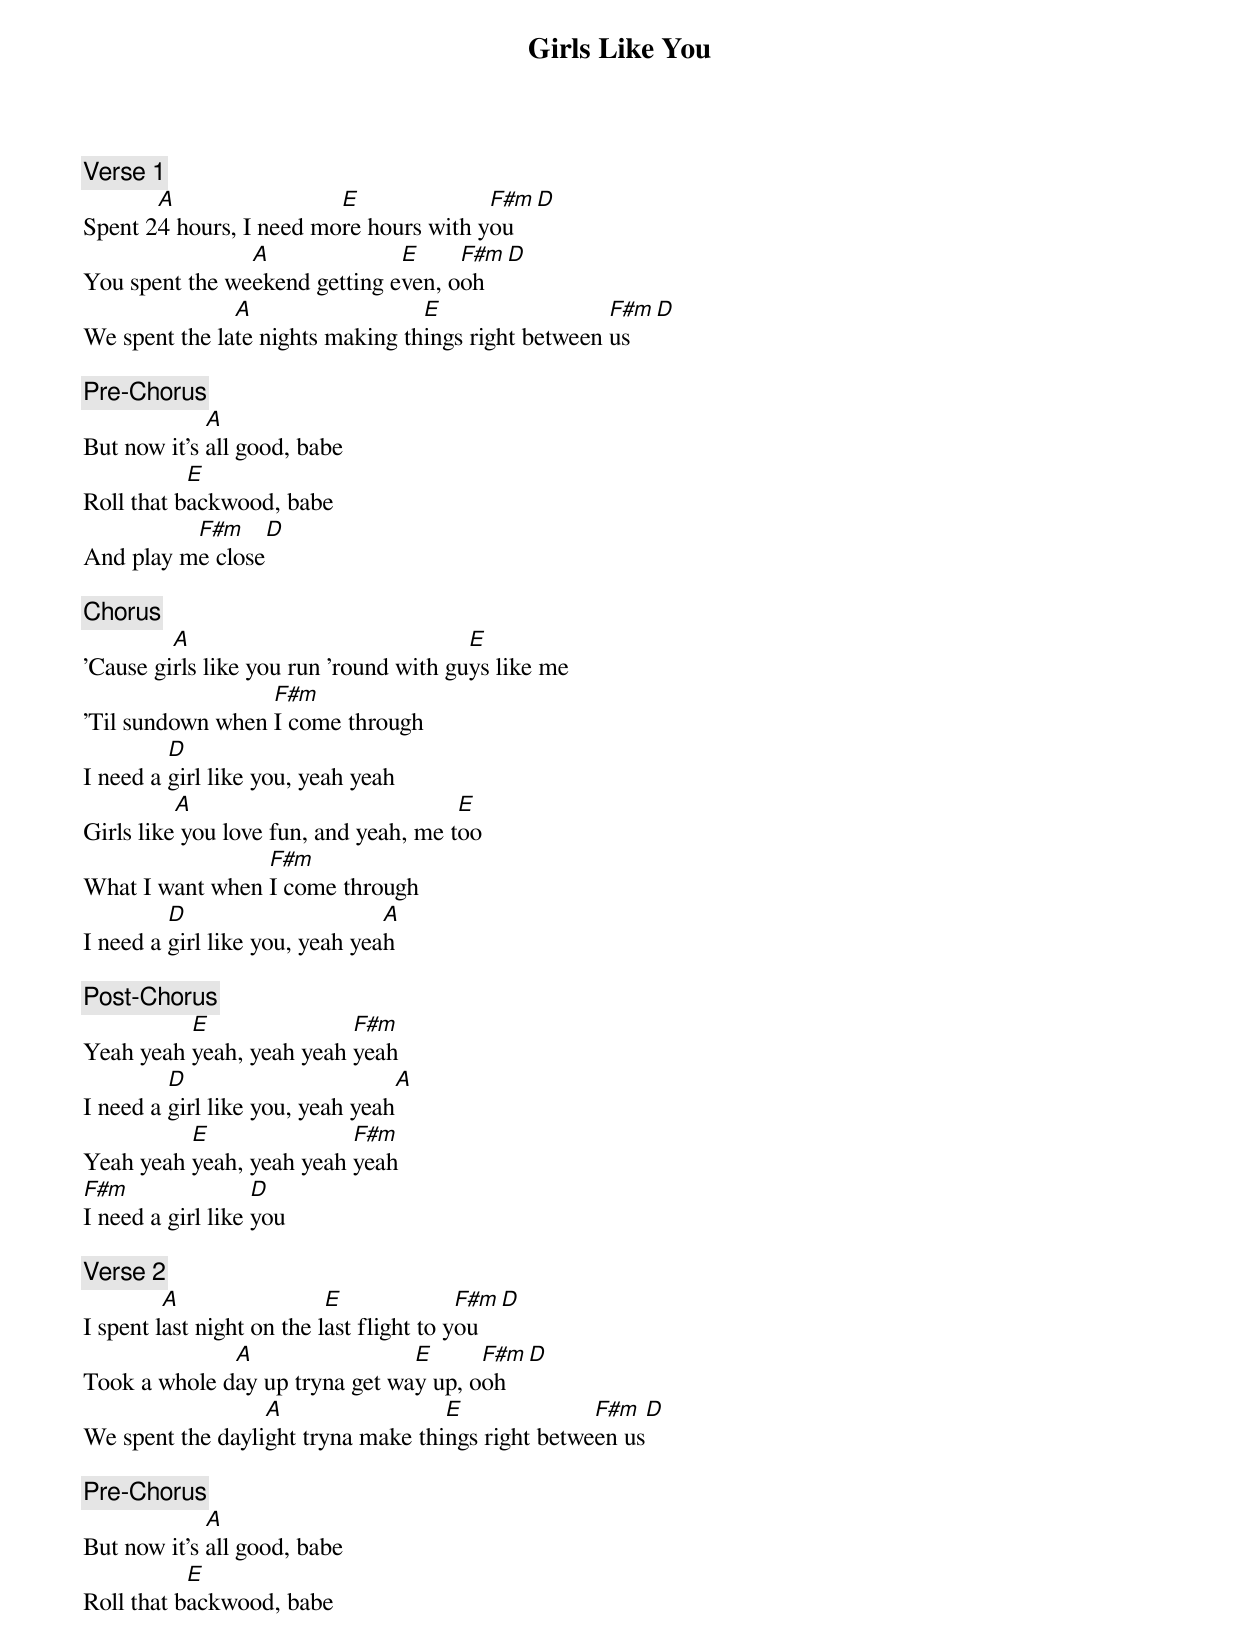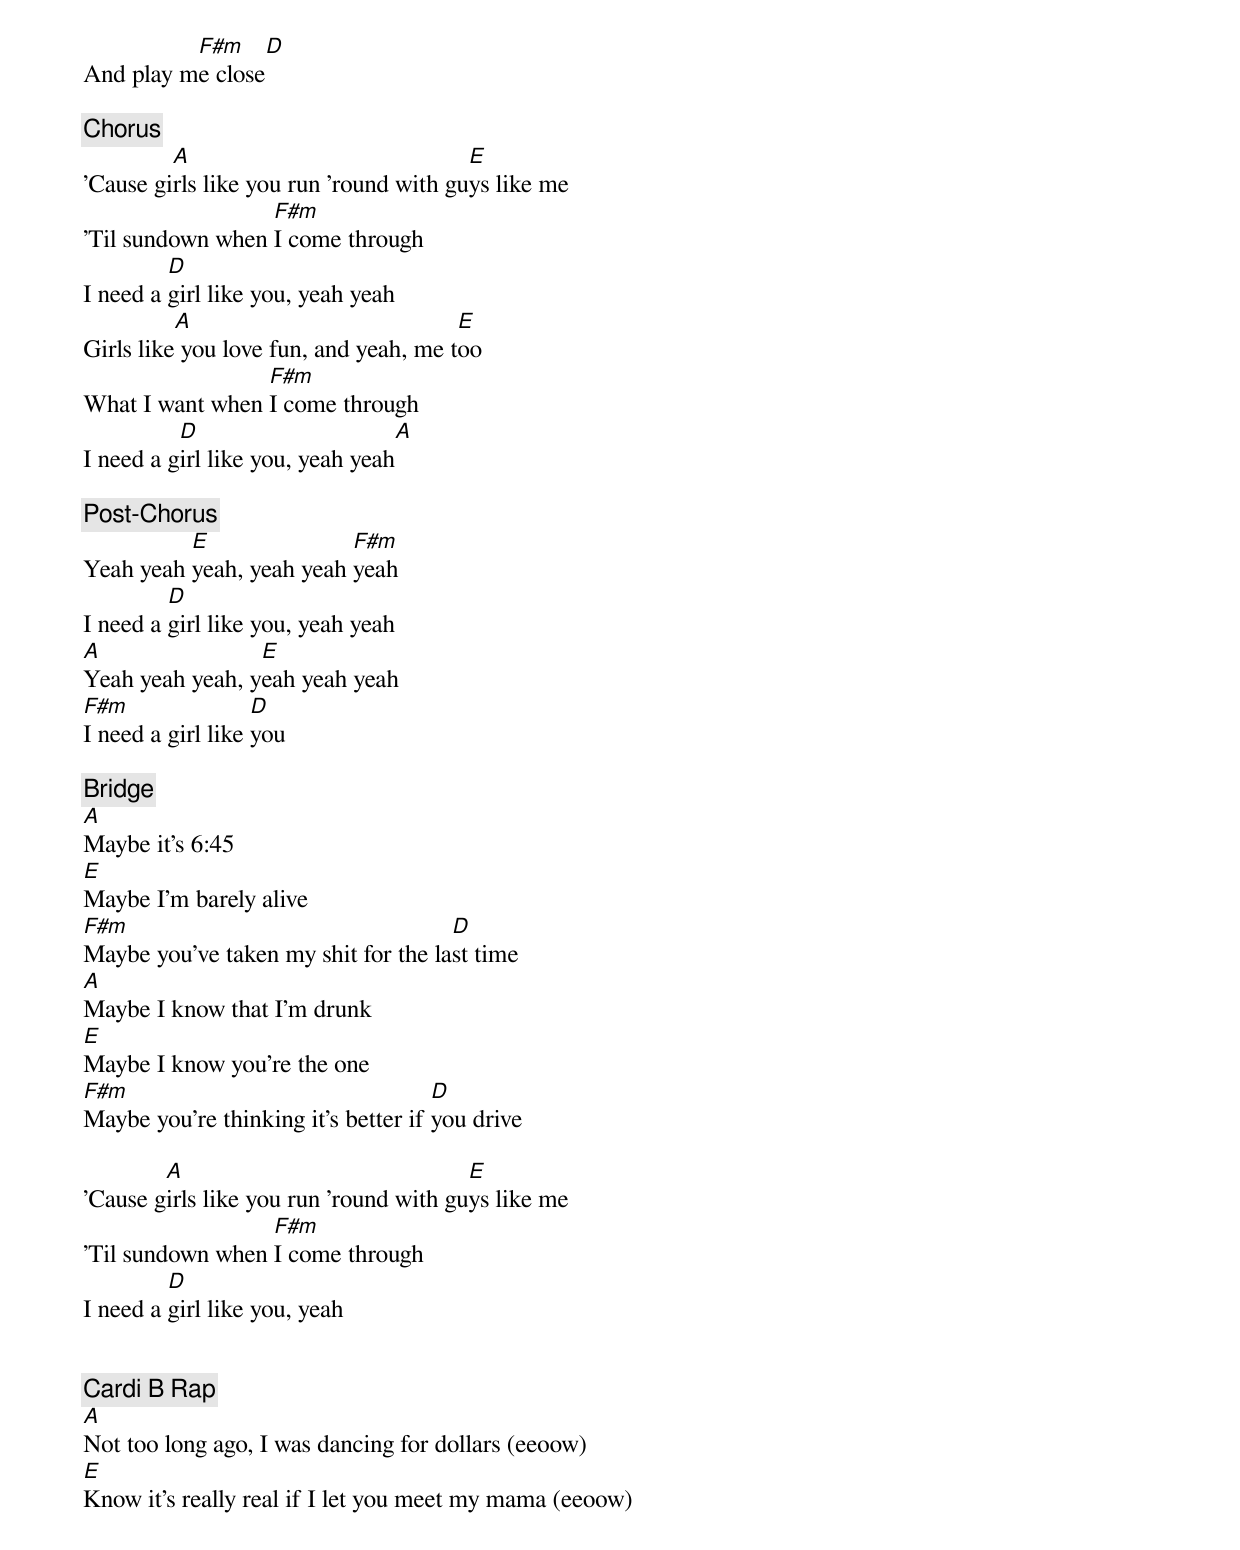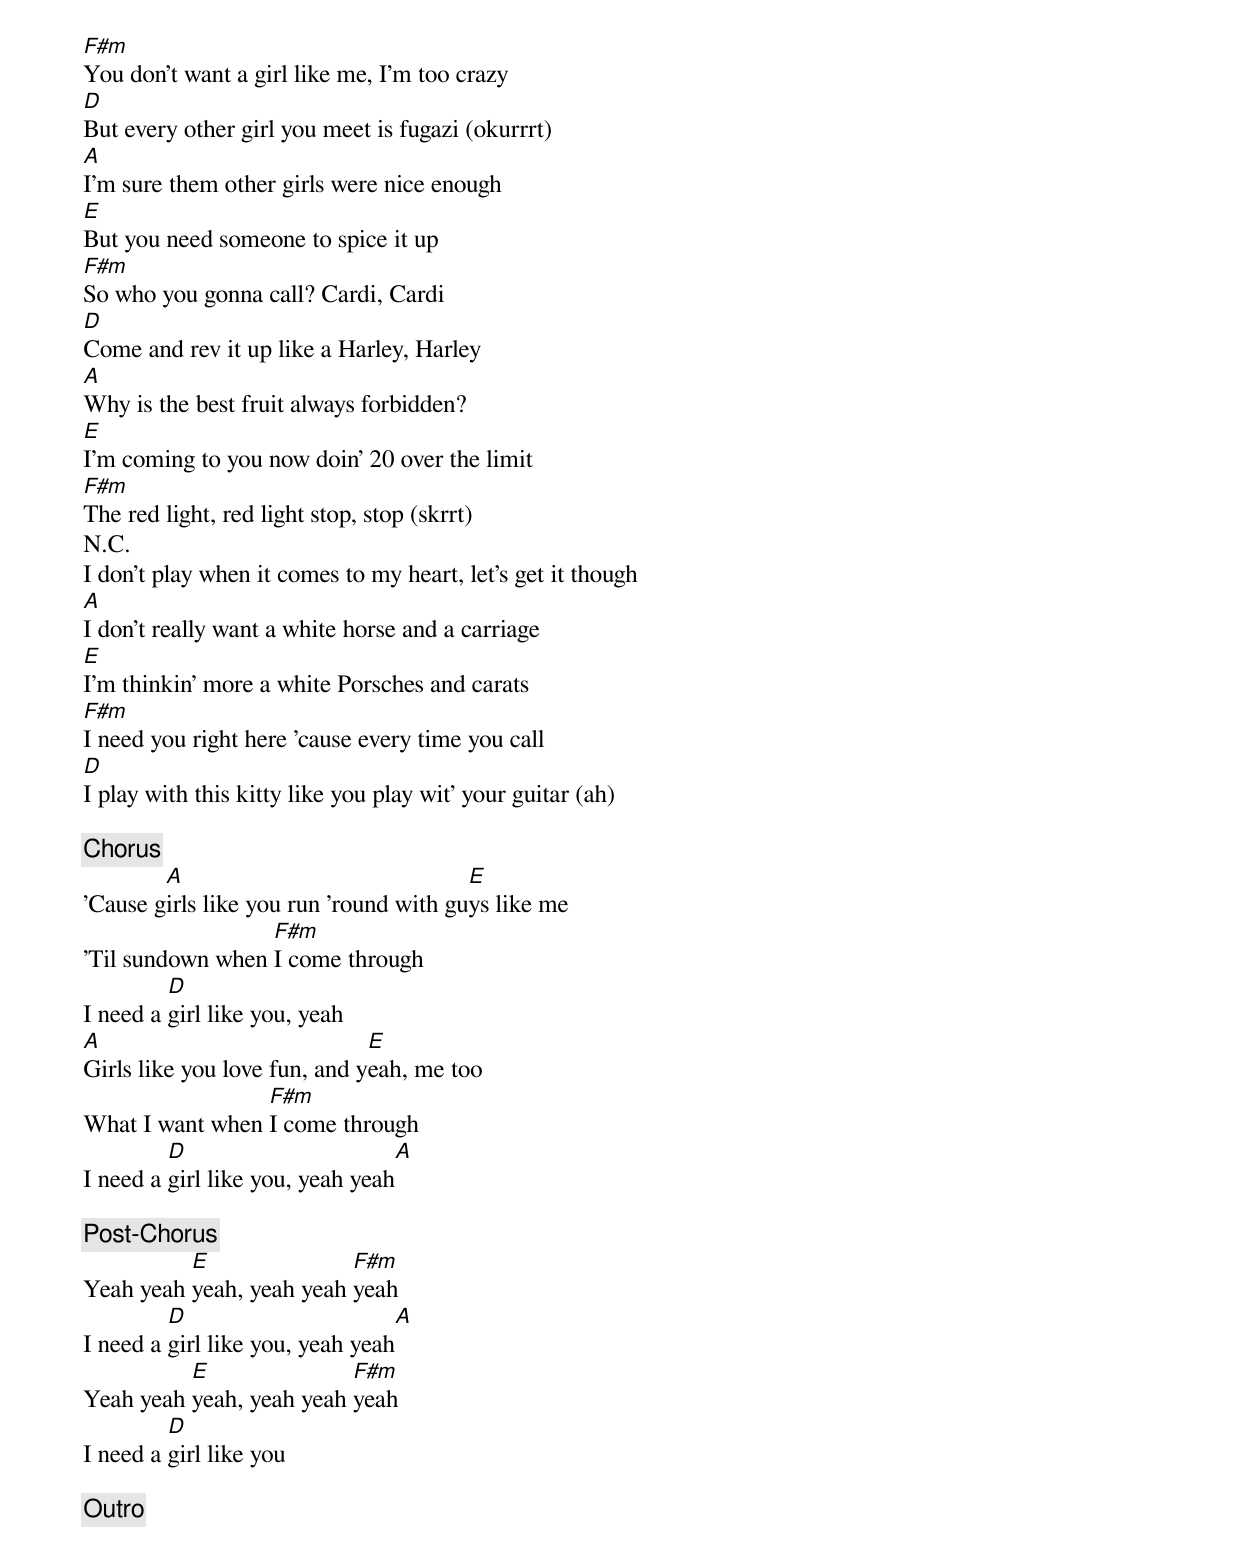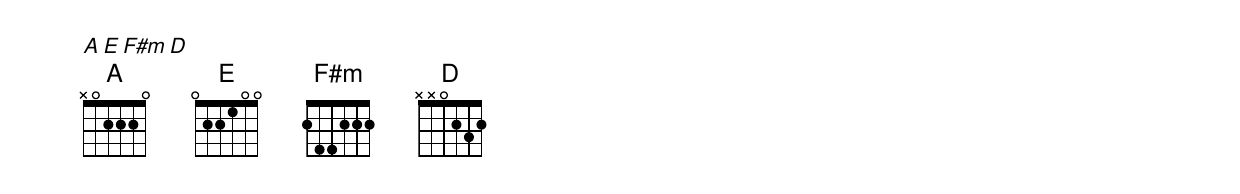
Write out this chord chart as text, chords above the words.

Girls Like You

[Verse 1]
       A                 E              F#m D
Spent 24 hours, I need more hours with you
                A              E     F#m D
You spent the weekend getting even, ooh
               A                  E                  F#m D
We spent the late nights making things right between us

[Pre-Chorus]
             A
But now it's all good, babe
           E
Roll that backwood, babe
          F#m      D
And play me close

[Chorus]
         A                              E
'Cause girls like you run 'round with guys like me
                  F#m
'Til sundown when I come through
         D
I need a girl like you, yeah yeah
          A                            E
Girls like you love fun, and yeah, me too
                 F#m
What I want when I come through
         D                      A
I need a girl like you, yeah yeah

[Post-Chorus]
          E               F#m
Yeah yeah yeah, yeah yeah yeah
         D                       A
I need a girl like you, yeah yeah
          E               F#m
Yeah yeah yeah, yeah yeah yeah
F#m                D
I need a girl like you

[Verse 2]
         A                 E              F#m D
I spent last night on the last flight to you
              A                 E      F#m D
Took a whole day up tryna get way up, ooh
                  A                 E              F#m    D
We spent the daylight tryna make things right between us

[Pre-Chorus]
             A
But now it's all good, babe
           E
Roll that backwood, babe
          F#m      D
And play me close

[Chorus]
         A                              E
'Cause girls like you run 'round with guys like me
                  F#m
'Til sundown when I come through
         D
I need a girl like you, yeah yeah
          A                            E
Girls like you love fun, and yeah, me too
                 F#m
What I want when I come through
          D                      A
I need a girl like you, yeah yeah

[Post-Chorus]
          E               F#m
Yeah yeah yeah, yeah yeah yeah
         D
I need a girl like you, yeah yeah
A                E
Yeah yeah yeah, yeah yeah yeah
F#m                D
I need a girl like you

[Bridge]
A
Maybe it's 6:45
E
Maybe I'm barely alive
F#m                                  D
Maybe you've taken my shit for the last time
A
Maybe I know that I'm drunk
E
Maybe I know you're the one
F#m                                  D
Maybe you're thinking it's better if you drive

        A                               E
'Cause girls like you run 'round with guys like me
                  F#m
'Til sundown when I come through
         D
I need a girl like you, yeah


[Cardi B Rap]
A
Not too long ago, I was dancing for dollars (eeoow)
E
Know it's really real if I let you meet my mama (eeoow)
F#m
You don't want a girl like me, I'm too crazy
D
But every other girl you meet is fugazi (okurrrt)
A
I'm sure them other girls were nice enough
E
But you need someone to spice it up
F#m
So who you gonna call? Cardi, Cardi
D
Come and rev it up like a Harley, Harley
A
Why is the best fruit always forbidden?
E
I'm coming to you now doin' 20 over the limit
F#m
The red light, red light stop, stop (skrrt)
N.C.
I don't play when it comes to my heart, let's get it though
A
I don't really want a white horse and a carriage
E
I'm thinkin' more a white Porsches and carats
F#m
I need you right here 'cause every time you call
D
I play with this kitty like you play wit' your guitar (ah)

[Chorus]
        A                               E
'Cause girls like you run 'round with guys like me
                  F#m
'Til sundown when I come through
         D
I need a girl like you, yeah
A                             E
Girls like you love fun, and yeah, me too
                 F#m
What I want when I come through
         D                       A
I need a girl like you, yeah yeah

[Post-Chorus]
          E               F#m
Yeah yeah yeah, yeah yeah yeah
         D                       A
I need a girl like you, yeah yeah
          E               F#m
Yeah yeah yeah, yeah yeah yeah
         D
I need a girl like you

[Outro]
A E F#m D
